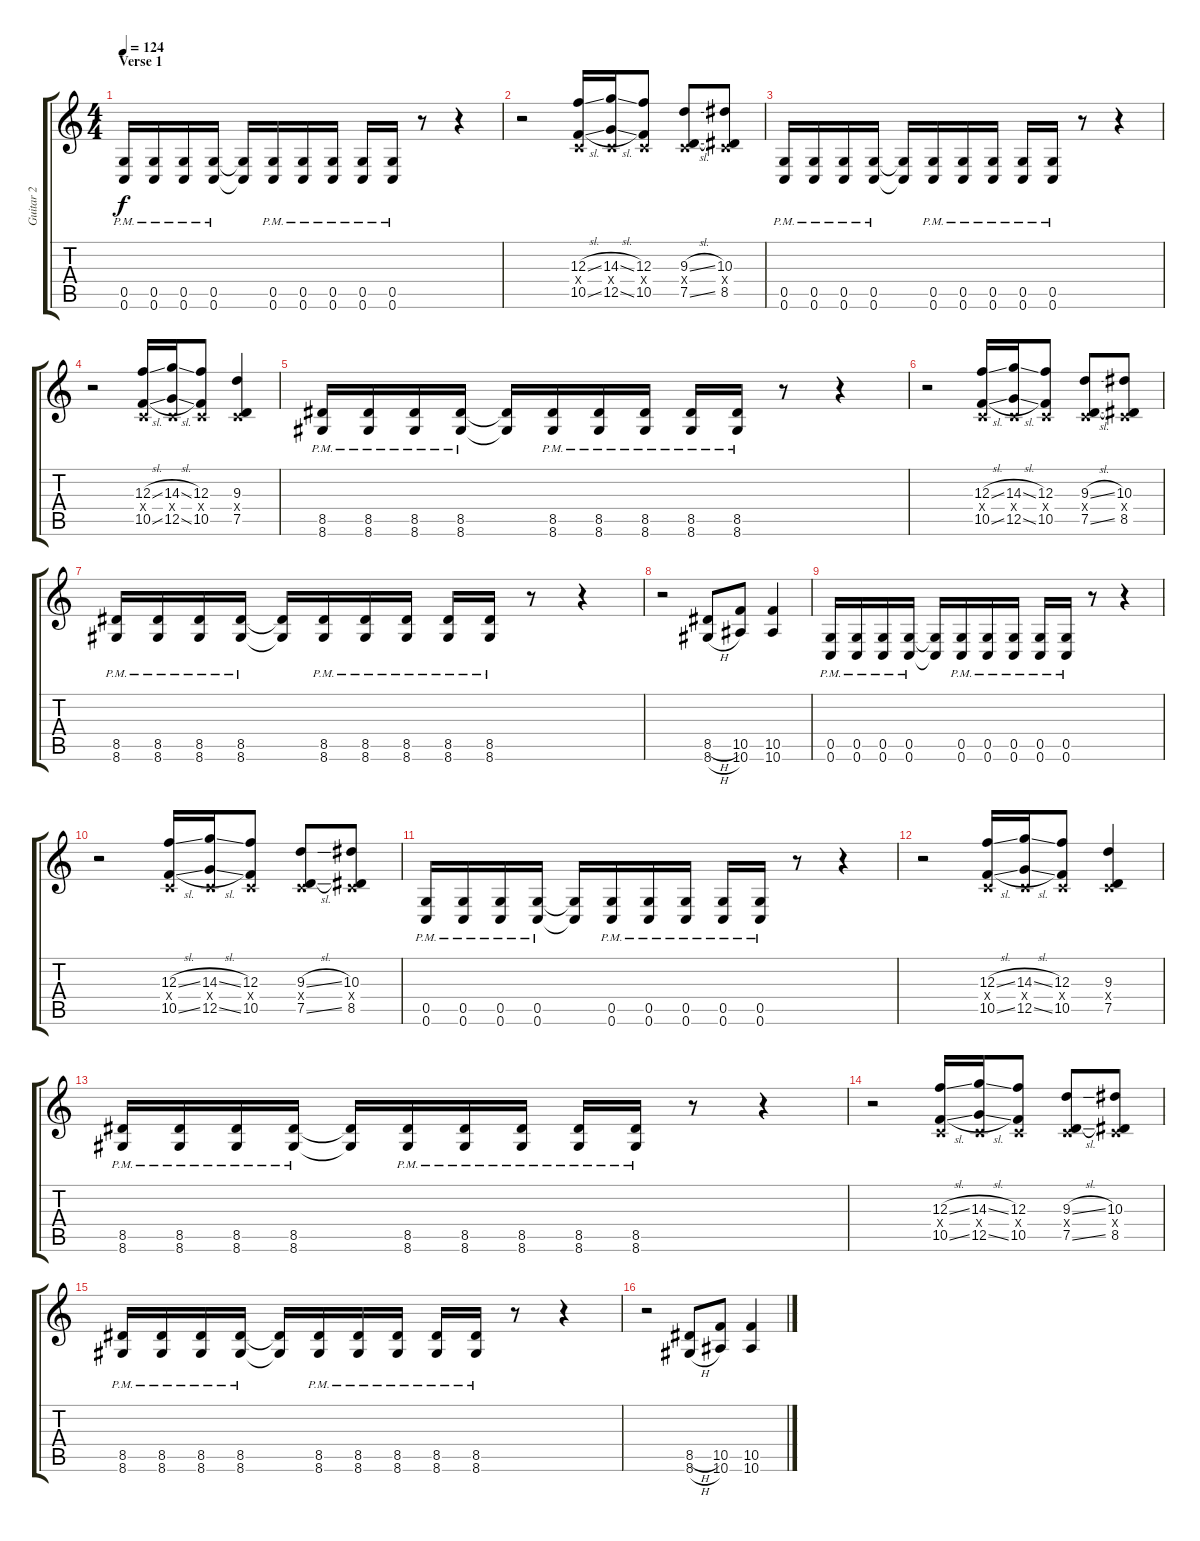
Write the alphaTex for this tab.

\track ("Guitar 2" "Guitar 2") {instrument distortionguitar}
\staff {score tabs}
\tuning (D4 A3 F3 C3 G2 C2) {hide}
\ts (4 4)
\section ("" "Verse 1")
\tempo 124
\clef g2
\ks c
(0.5{pm} 0.6{pm}).16{dy f} (0.5{pm} 0.6{pm}).16 (0.5{pm} 0.6{pm}).16 (0.5{pm} 0.6{pm}).16 (0.5{t} 0.6{t}).16 (0.5{pm} 0.6{pm}).16 (0.5{pm} 0.6{pm}).16 (0.5{pm} 0.6{pm}).16 (0.5{pm} 0.6{pm}).16 (0.5{pm} 0.6{pm}).16 r.8 r.4 |
r.2 (12.3{sl} 0.4{x} 10.5{sl}).16 (14.3{sl} 0.4{x} 12.5{sl}).16 (12.3 0.4{x} 10.5).8 (9.3{sl} 0.4{x} 7.5{sl}).8 (10.3 0.4{x} 8.5).8 |
(0.5{pm} 0.6{pm}).16 (0.5{pm} 0.6{pm}).16 (0.5{pm} 0.6{pm}).16 (0.5{pm} 0.6{pm}).16 (0.5{t} 0.6{t}).16 (0.5{pm} 0.6{pm}).16 (0.5{pm} 0.6{pm}).16 (0.5{pm} 0.6{pm}).16 (0.5{pm} 0.6{pm}).16 (0.5{pm} 0.6{pm}).16 r.8 r.4 |
r.2 (12.3{sl} 0.4{x} 10.5{sl}).16 (14.3{sl} 0.4{x} 12.5{sl}).16 (12.3 0.4{x} 10.5).8 (9.3 0.4{x} 7.5).4 |
(8.5{pm} 8.6{pm}).16 (8.5{pm} 8.6{pm}).16 (8.5{pm} 8.6{pm}).16 (8.5{pm} 8.6{pm}).16 (8.5{t} 8.6{t}).16 (8.5{pm} 8.6{pm}).16 (8.5{pm} 8.6{pm}).16 (8.5{pm} 8.6{pm}).16 (8.5{pm} 8.6{pm}).16 (8.5{pm} 8.6{pm}).16 r.8 r.4 |
r.2 (12.3{sl} 0.4{x} 10.5{sl}).16 (14.3{sl} 0.4{x} 12.5{sl}).16 (12.3 0.4{x} 10.5).8 (9.3{sl} 0.4{x} 7.5{sl}).8 (10.3 0.4{x} 8.5).8 |
(8.5{pm} 8.6{pm}).16 (8.5{pm} 8.6{pm}).16 (8.5{pm} 8.6{pm}).16 (8.5{pm} 8.6{pm}).16 (8.5{t} 8.6{t}).16 (8.5{pm} 8.6{pm}).16 (8.5{pm} 8.6{pm}).16 (8.5{pm} 8.6{pm}).16 (8.5{pm} 8.6{pm}).16 (8.5{pm} 8.6{pm}).16 r.8 r.4 |
r.2 (8.5{h} 8.6{h}).8 (10.5 10.6).8 (10.5 10.6).4 |
(0.5{pm} 0.6{pm}).16 (0.5{pm} 0.6{pm}).16 (0.5{pm} 0.6{pm}).16 (0.5{pm} 0.6{pm}).16 (0.5{t} 0.6{t}).16 (0.5{pm} 0.6{pm}).16 (0.5{pm} 0.6{pm}).16 (0.5{pm} 0.6{pm}).16 (0.5{pm} 0.6{pm}).16 (0.5{pm} 0.6{pm}).16 r.8 r.4 |
r.2 (12.3{sl} 0.4{x} 10.5{sl}).16 (14.3{sl} 0.4{x} 12.5{sl}).16 (12.3 0.4{x} 10.5).8 (9.3{sl} 0.4{x} 7.5{sl}).8 (10.3 0.4{x} 8.5).8 |
(0.5{pm} 0.6{pm}).16 (0.5{pm} 0.6{pm}).16 (0.5{pm} 0.6{pm}).16 (0.5{pm} 0.6{pm}).16 (0.5{t} 0.6{t}).16 (0.5{pm} 0.6{pm}).16 (0.5{pm} 0.6{pm}).16 (0.5{pm} 0.6{pm}).16 (0.5{pm} 0.6{pm}).16 (0.5{pm} 0.6{pm}).16 r.8 r.4 |
r.2 (12.3{sl} 0.4{x} 10.5{sl}).16 (14.3{sl} 0.4{x} 12.5{sl}).16 (12.3 0.4{x} 10.5).8 (9.3 0.4{x} 7.5).4 |
(8.5{pm} 8.6{pm}).16 (8.5{pm} 8.6{pm}).16 (8.5{pm} 8.6{pm}).16 (8.5{pm} 8.6{pm}).16 (8.5{t} 8.6{t}).16 (8.5{pm} 8.6{pm}).16 (8.5{pm} 8.6{pm}).16 (8.5{pm} 8.6{pm}).16 (8.5{pm} 8.6{pm}).16 (8.5{pm} 8.6{pm}).16 r.8 r.4 |
r.2 (12.3{sl} 0.4{x} 10.5{sl}).16 (14.3{sl} 0.4{x} 12.5{sl}).16 (12.3 0.4{x} 10.5).8 (9.3{sl} 0.4{x} 7.5{sl}).8 (10.3 0.4{x} 8.5).8 |
(8.5{pm} 8.6{pm}).16 (8.5{pm} 8.6{pm}).16 (8.5{pm} 8.6{pm}).16 (8.5{pm} 8.6{pm}).16 (8.5{t} 8.6{t}).16 (8.5{pm} 8.6{pm}).16 (8.5{pm} 8.6{pm}).16 (8.5{pm} 8.6{pm}).16 (8.5{pm} 8.6{pm}).16 (8.5{pm} 8.6{pm}).16 r.8 r.4 |
r.2 (8.5{h} 8.6{h}).8 (10.5 10.6).8 (10.5 10.6).4
